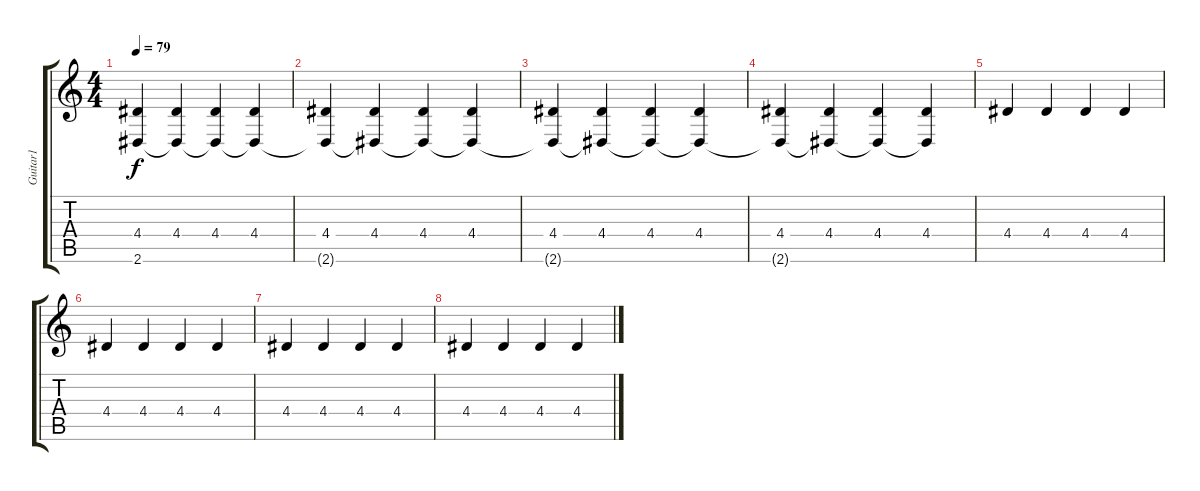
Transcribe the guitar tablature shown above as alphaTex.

\track ("Guitar1" "Guitar1") {instrument distortionguitar}
\staff {score tabs}
\tuning (Db4 Ab3 E3 B2 Gb2 Db2) {hide}
\ts (4 4)
\tempo 79
\clef g2
\ks c
(4.4 2.6).4{dy f} (4.4 2.6{t}).4 (4.4 2.6{t}).4 (4.4 2.6{t}).4 |
(4.4 2.6{t}).4 (4.4 2.6{t}).4 (4.4 2.6{t}).4 (4.4 2.6{t}).4 |
(4.4 2.6{t}).4 (4.4 2.6{t}).4 (4.4 2.6{t}).4 (4.4 2.6{t}).4 |
(4.4 2.6{t}).4 (4.4 2.6{t}).4 (4.4 2.6{t}).4 (4.4 2.6{t}).4 |
4.4.4 4.4.4 4.4.4 4.4.4 |
4.4.4 4.4.4 4.4.4 4.4.4 |
4.4.4 4.4.4 4.4.4 4.4.4 |
4.4.4 4.4.4 4.4.4 4.4.4
